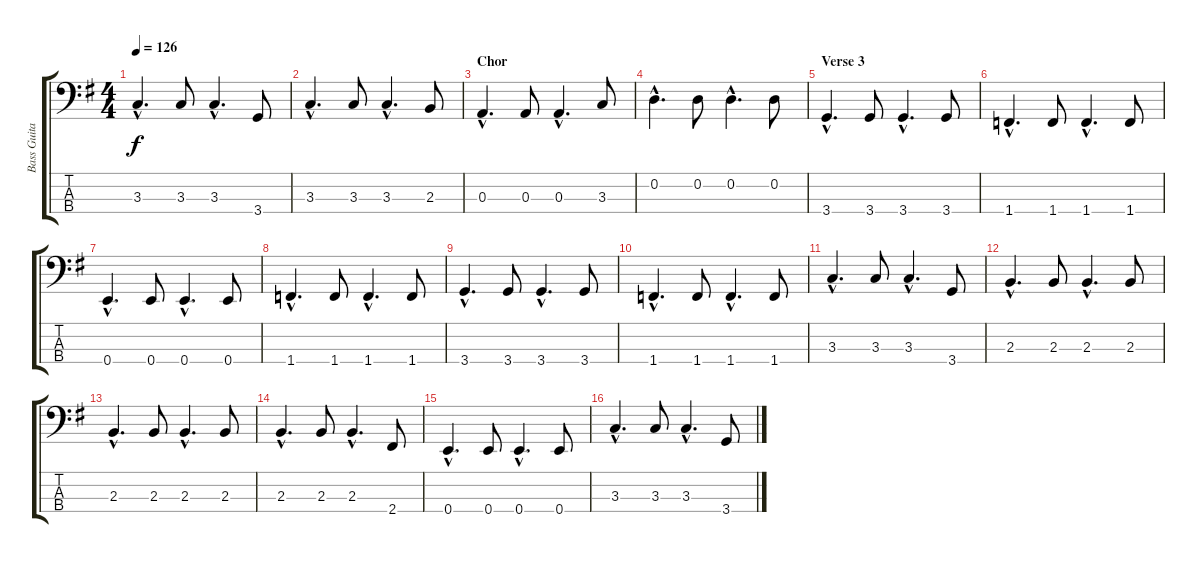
\track ("Bass Guitar" "Bass Guita") {instrument electricbassfinger}
\staff {score tabs}
\tuning (G2 D2 A1 E1) {hide}
\ts (4 4)
\tempo 126
\clef f4
\ks g
3.3{hac}.4{d dy f} 3.3.8 3.3{hac}.4{d} 3.4.8 |
3.3{hac}.4{d} 3.3.8 3.3{hac}.4{d} 2.3.8 |
\section ("" "Chor")
0.3{hac}.4{d} 0.3.8 0.3{hac}.4{d} 3.3.8 |
0.2{hac}.4{d} 0.2.8 0.2{hac}.4{d} 0.2.8 |
\section ("" "Verse 3")
3.4{hac}.4{d} 3.4.8 3.4{hac}.4{d} 3.4.8 |
1.4{hac}.4{d} 1.4.8 1.4{hac}.4{d} 1.4.8 |
0.4{hac}.4{d} 0.4.8 0.4{hac}.4{d} 0.4.8 |
1.4{hac}.4{d} 1.4.8 1.4{hac}.4{d} 1.4.8 |
3.4{hac}.4{d} 3.4.8 3.4{hac}.4{d} 3.4.8 |
1.4{hac}.4{d} 1.4.8 1.4{hac}.4{d} 1.4.8 |
3.3{hac}.4{d} 3.3.8 3.3{hac}.4{d} 3.4.8 |
2.3{hac}.4{d} 2.3.8 2.3{hac}.4{d} 2.3.8 |
2.3{hac}.4{d} 2.3.8 2.3{hac}.4{d} 2.3.8 |
2.3{hac}.4{d} 2.3.8 2.3{hac}.4{d} 2.4.8 |
0.4{hac}.4{d} 0.4.8 0.4{hac}.4{d} 0.4.8 |
3.3{hac}.4{d} 3.3.8 3.3{hac}.4{d} 3.4.8
